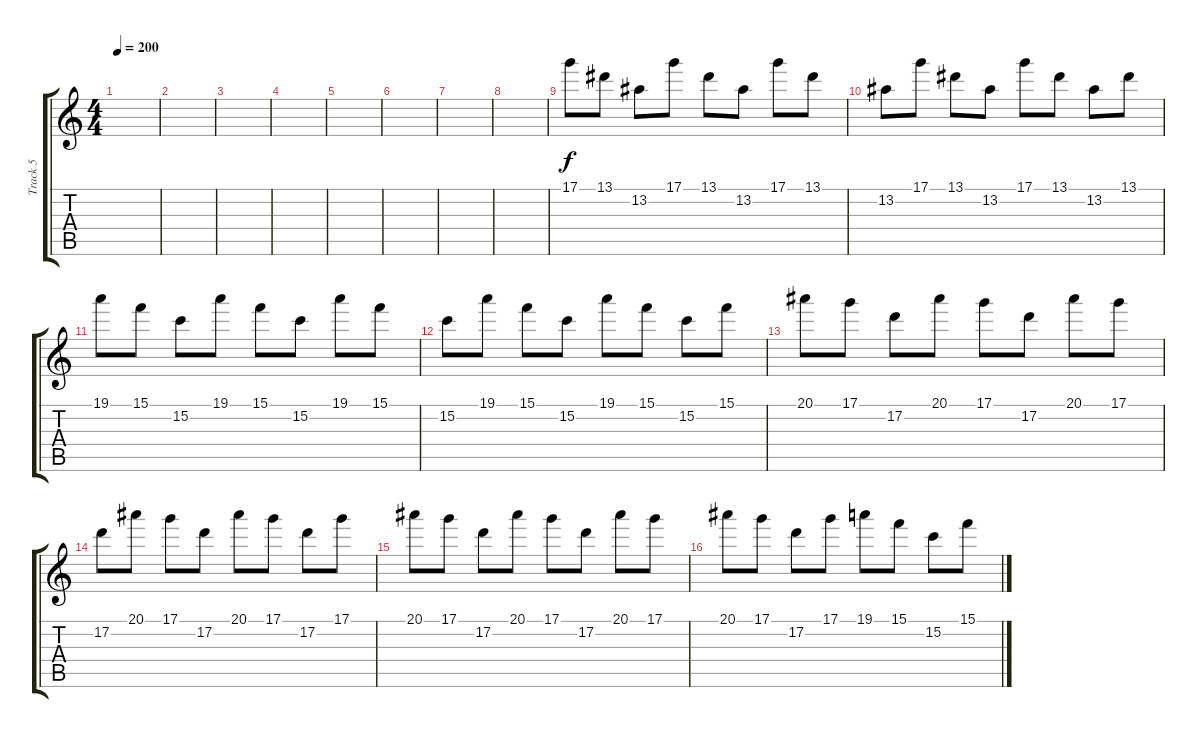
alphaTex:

\track ("Track 5" "Track 5") {instrument distortionguitar}
\staff {score tabs}
\tuning (D4 A3 F3 C3 G2 D2) {hide}
\ts (4 4)
\tempo 200
\clef g2
\ks c
|
|
|
|
|
|
|
|
17.1.8 13.1.8 13.2.8 17.1.8 13.1.8 13.2.8 17.1.8 13.1.8 |
13.2.8 17.1.8 13.1.8 13.2.8 17.1.8 13.1.8 13.2.8 13.1.8 |
19.1.8 15.1.8 15.2.8 19.1.8 15.1.8 15.2.8 19.1.8 15.1.8 |
15.2.8 19.1.8 15.1.8 15.2.8 19.1.8 15.1.8 15.2.8 15.1.8 |
20.1.8{volume 1} 17.1.8 17.2.8 20.1.8 17.1.8 17.2.8 20.1.8 17.1.8 |
17.2.8 20.1.8 17.1.8 17.2.8 20.1.8 17.1.8 17.2.8 17.1.8 |
20.1.8 17.1.8 17.2.8 20.1.8 17.1.8 17.2.8 20.1.8 17.1.8 |
20.1.8 17.1.8 17.2.8 17.1.8 19.1.8 15.1.8 15.2.8 15.1.8
